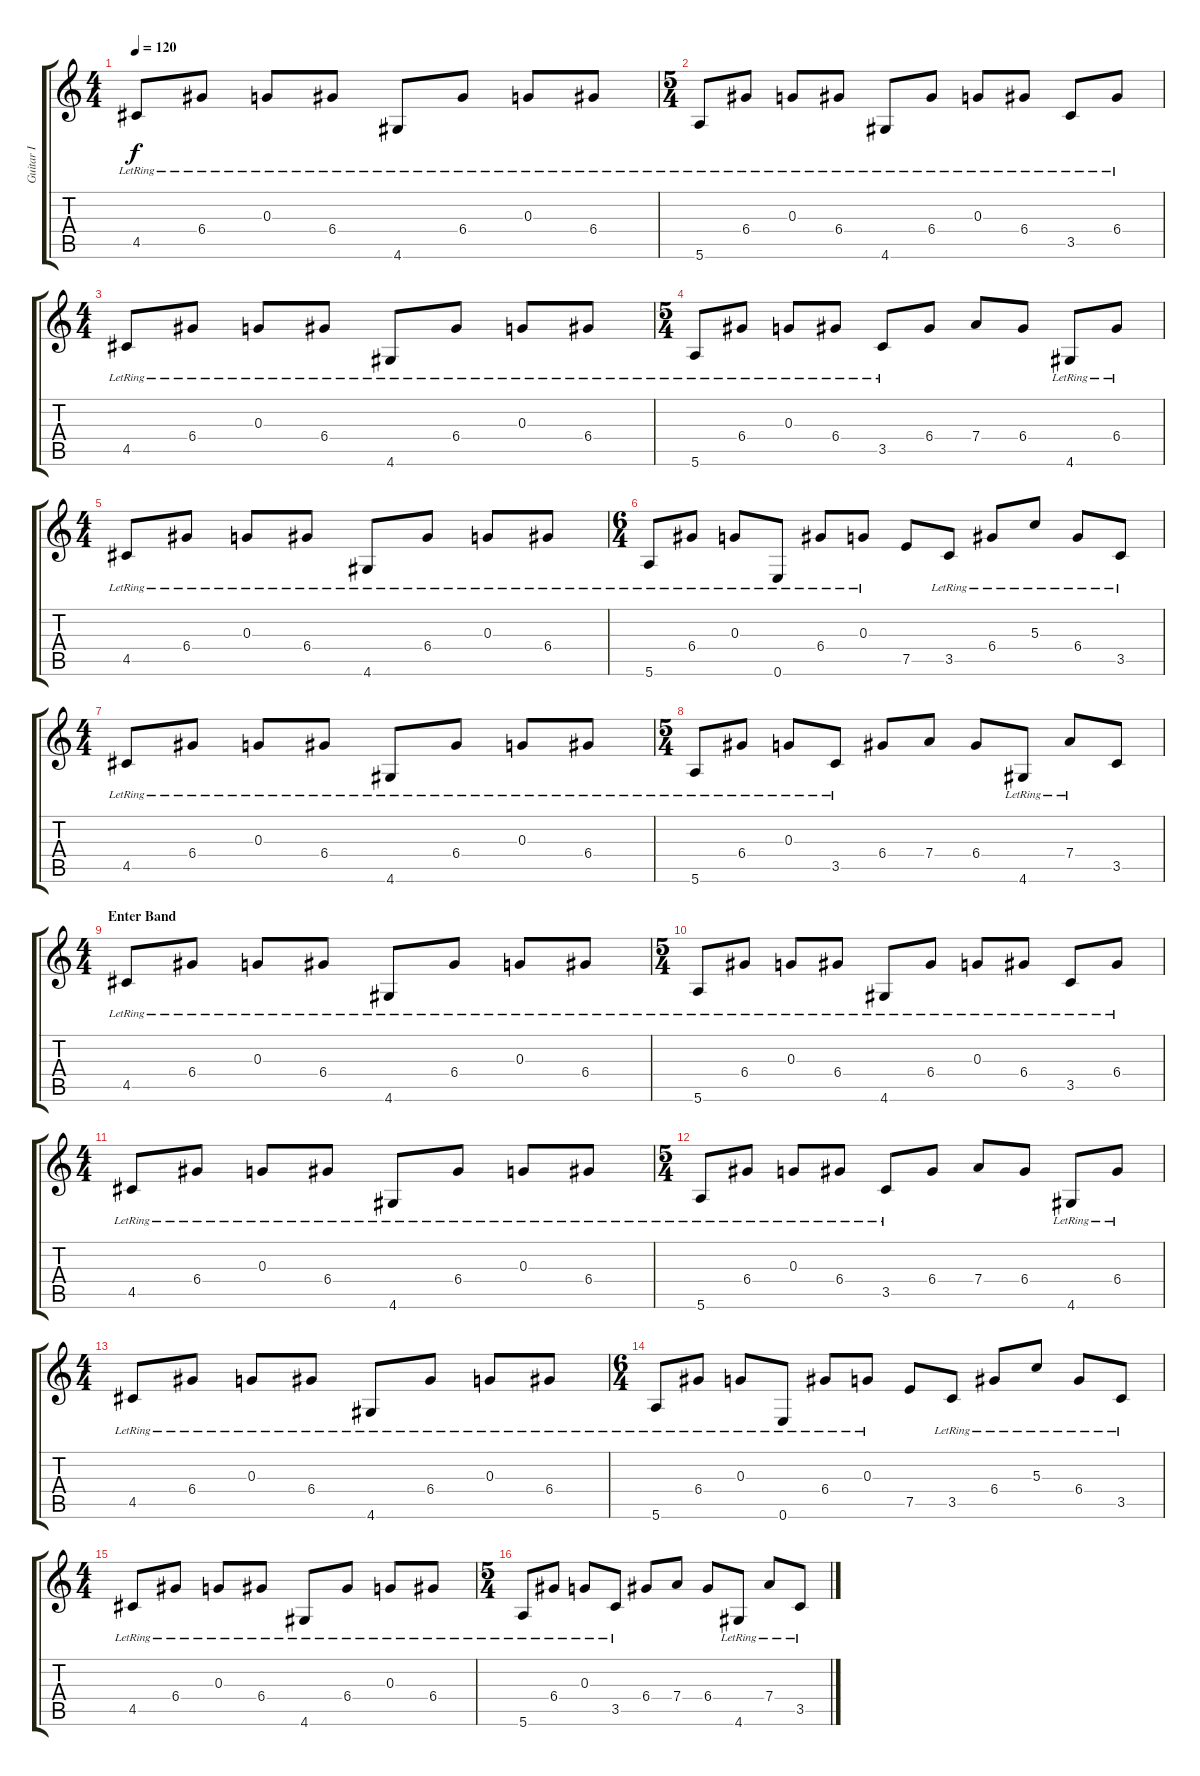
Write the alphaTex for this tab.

\track ("Guitar I" "Guitar I") {instrument distortionguitar}
\staff {score tabs}
\tuning (E4 B3 G3 D3 A2 E2) {hide}
\ts (4 4)
\tempo 120
\clef g2
\ks c
4.5{lr}.8{dy f instrument electricguitarclean} 6.4{lr}.8 0.3{lr}.8 6.4{lr}.8 4.6{lr}.8 6.4{lr}.8 0.3{lr}.8 6.4{lr}.8 |
\ts (5 4)
5.6{lr}.8 6.4{lr}.8 0.3{lr}.8 6.4{lr}.8 4.6{lr}.8 6.4{lr}.8 0.3{lr}.8 6.4{lr}.8 3.5{lr}.8 6.4{lr}.8 |
\ts (4 4)
4.5{lr}.8{instrument electricguitarclean} 6.4{lr}.8 0.3{lr}.8 6.4{lr}.8 4.6{lr}.8 6.4{lr}.8 0.3{lr}.8 6.4{lr}.8 |
\ts (5 4)
5.6{lr}.8 6.4{lr}.8 0.3{lr}.8 6.4{lr}.8 3.5{lr}.8 6.4.8 7.4.8 6.4.8 4.6{lr}.8 6.4{lr}.8 |
\ts (4 4)
4.5{lr}.8{instrument electricguitarclean} 6.4{lr}.8 0.3{lr}.8 6.4{lr}.8 4.6{lr}.8 6.4{lr}.8 0.3{lr}.8 6.4{lr}.8 |
\ts (6 4)
5.6{lr}.8 6.4{lr}.8 0.3{lr}.8 0.6{lr}.8 6.4{lr}.8 0.3{lr}.8 7.5.8 3.5{lr}.8 6.4{lr}.8 5.3{lr}.8 6.4{lr}.8 3.5{lr}.8 |
\ts (4 4)
4.5{lr}.8{instrument electricguitarclean} 6.4{lr}.8 0.3{lr}.8 6.4{lr}.8 4.6{lr}.8 6.4{lr}.8 0.3{lr}.8 6.4{lr}.8 |
\ts (5 4)
5.6{lr}.8 6.4{lr}.8 0.3{lr}.8 3.5{lr}.8 6.4.8 7.4.8 6.4.8 4.6{lr}.8 7.4{lr}.8 3.5.8 |
\ts (4 4)
\section ("" "Enter Band")
4.5{lr}.8{instrument electricguitarclean} 6.4{lr}.8 0.3{lr}.8 6.4{lr}.8 4.6{lr}.8 6.4{lr}.8 0.3{lr}.8 6.4{lr}.8 |
\ts (5 4)
5.6{lr}.8 6.4{lr}.8 0.3{lr}.8 6.4{lr}.8 4.6{lr}.8 6.4{lr}.8 0.3{lr}.8 6.4{lr}.8 3.5{lr}.8 6.4{lr}.8 |
\ts (4 4)
4.5{lr}.8{instrument electricguitarclean} 6.4{lr}.8 0.3{lr}.8 6.4{lr}.8 4.6{lr}.8 6.4{lr}.8 0.3{lr}.8 6.4{lr}.8 |
\ts (5 4)
5.6{lr}.8 6.4{lr}.8 0.3{lr}.8 6.4{lr}.8 3.5{lr}.8 6.4.8 7.4.8 6.4.8 4.6{lr}.8 6.4{lr}.8 |
\ts (4 4)
4.5{lr}.8{instrument electricguitarclean} 6.4{lr}.8 0.3{lr}.8 6.4{lr}.8 4.6{lr}.8 6.4{lr}.8 0.3{lr}.8 6.4{lr}.8 |
\ts (6 4)
5.6{lr}.8 6.4{lr}.8 0.3{lr}.8 0.6{lr}.8 6.4{lr}.8 0.3{lr}.8 7.5.8 3.5{lr}.8 6.4{lr}.8 5.3{lr}.8 6.4{lr}.8 3.5{lr}.8 |
\ts (4 4)
4.5{lr}.8{instrument electricguitarclean} 6.4{lr}.8 0.3{lr}.8 6.4{lr}.8 4.6{lr}.8 6.4{lr}.8 0.3{lr}.8 6.4{lr}.8 |
\ts (5 4)
5.6{lr}.8 6.4{lr}.8 0.3{lr}.8 3.5{lr}.8 6.4.8 7.4.8 6.4.8 4.6{lr}.8 7.4{lr}.8 3.5{lr}.8
